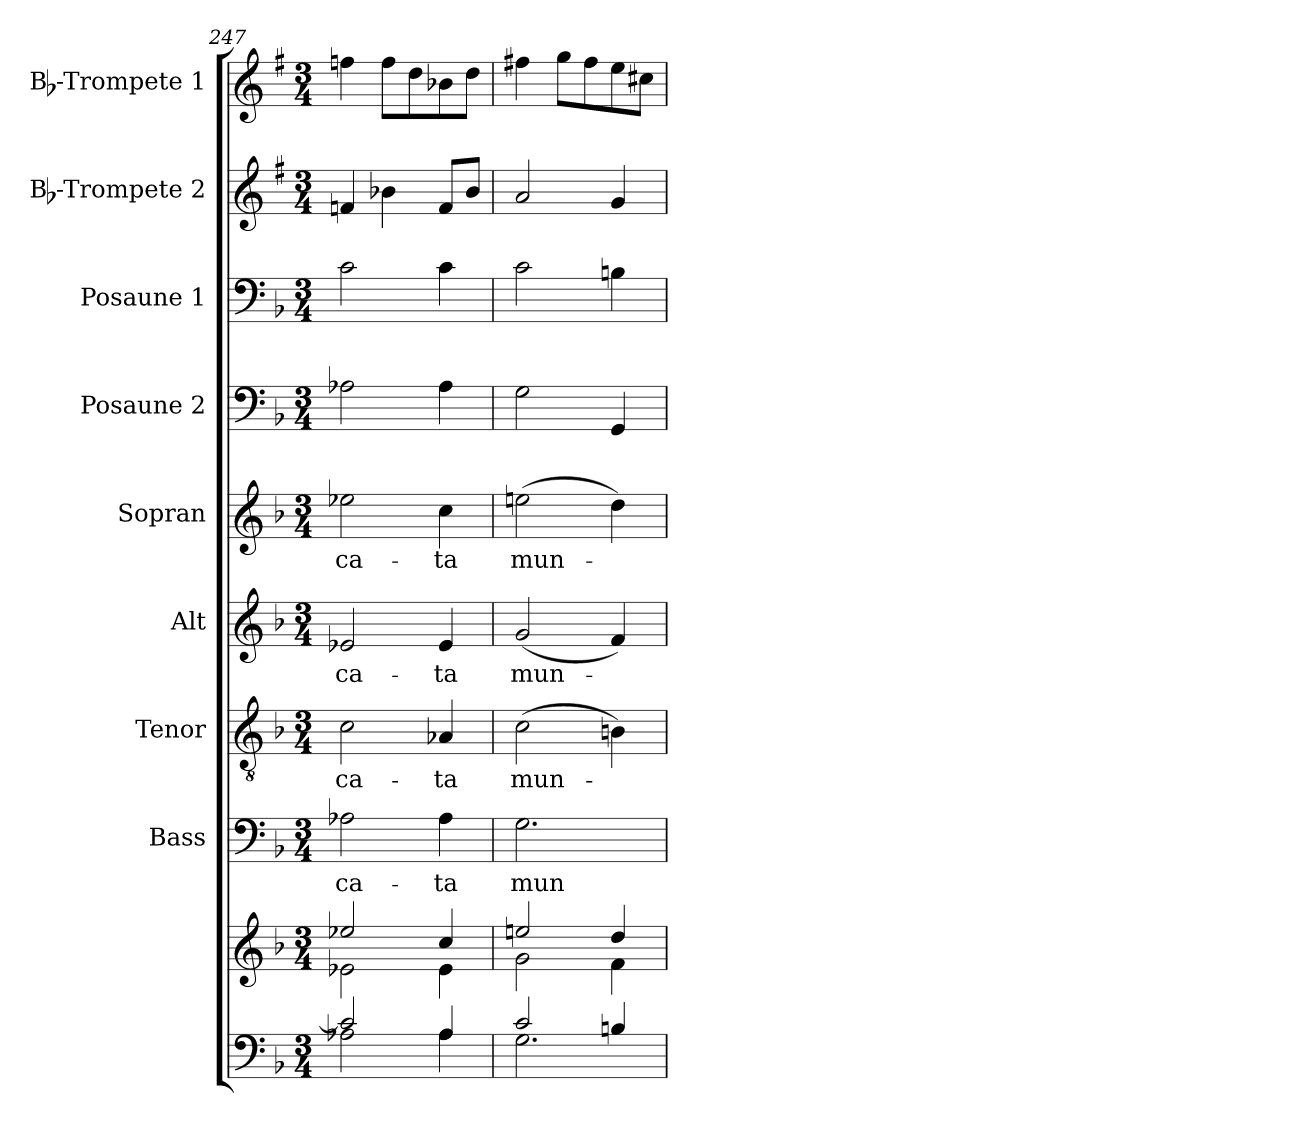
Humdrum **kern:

**kern	**kern	**kern	**text	**kern	**text	**kern	**text	**kern	**text	**kern	**kern	**kern	**kern
*part9	*part9	*part8	*part8	*part7	*part7	*part6	*part6	*part5	*part5	*part4	*part3	*part2	*part1
*staff10	*staff9	*staff8	*staff8	*staff7	*staff7	*staff6	*staff6	*staff5	*staff5	*staff4	*staff3	*staff2	*staff1
*	*	*I"Bass	*	*I"Tenor	*	*I"Alt	*	*I"Sopran	*	*I"Posaune 2	*I"Posaune 1	*I"Bb-Trompete 2	*I"Bb-Trompete 1
*	*	*I'B.	*	*I'T.	*	*I'A.	*	*I'S.	*	*I'Pos. 2	*I'Pos. 1	*I'Bb Trp. 2	*I'Bb Trp. 1
*clefF4	*clefG2	*clefF4	*	*clefGv2	*	*clefG2	*	*clefG2	*	*clefF4	*clefF4	*clefG2	*clefG2
*	*	*	*	*	*	*	*	*	*	*	*	*ITrd1c2	*ITrd1c2
*k[b-]	*k[b-]	*k[b-]	*	*k[b-]	*	*k[b-]	*	*k[b-]	*	*k[b-]	*k[b-]	*k[b-]	*k[b-]
*F:	*F:	*F:	*	*F:	*	*F:	*	*F:	*	*F:	*F:	*F:	*F:
*M3/4	*M3/4	*M3/4	*	*M3/4	*	*M3/4	*	*M3/4	*	*M3/4	*M3/4	*M3/4	*M3/4
=247	=247	=247	=247	=247	=247	=247	=247	=247	=247	=247	=247	=247	=247
*^	*^	*	*	*	*	*	*	*	*	*	*	*	*
!	!	!	!	!	!LO:LY:b	!	!LO:LY:b	!	!LO:LY:b	!	!LO:LY:b	!	!	!	!
2c/]	2A-X\	2ee-X/	2e-X\	2A-X\	-ca-	2c\	-ca-	2e-X/	-ca-	2ee-X\	-ca-	2A-X\	2c\	4e-X/	4ee-X\
.	.	.	.	.	.	.	.	.	.	.	.	.	.	4a-X\	8ee-\L
.	.	.	.	.	.	.	.	.	.	.	.	.	.	.	8cc\
!	!	!	!	!	!LO:LY:b	!	!LO:LY:b	!	!LO:LY:b	!	!LO:LY:b	!	!	!	!
4A-/	4A-\	4cc/	4e-\	4A-\	-ta	4A-X/	-ta	4e-/	-ta	4cc\	-ta	4A-\	4c\	8e-/L	8a-X\
.	.	.	.	.	.	.	.	.	.	.	.	.	.	8a-/J	8cc\J
=248	=248	=248	=248	=248	=248	=248	=248	=248	=248	=248	=248	=248	=248	=248	=248
!	!	!	!	!	!LO:LY:b	!	!LO:LY:b	!	!LO:LY:b	!	!LO:LY:b	!	!	!	!
2c/	2.G\	2een/	2g\	2.G\	mun-	(>2c\	mun-	(<2g/	mun-	(>2een\	mun-	2G\	2c\	2g/	4een\
.	.	.	.	.	.	.	.	.	.	.	.	.	.	.	8ff\L
.	.	.	.	.	.	.	.	.	.	.	.	.	.	.	8ee\
4Bn/	.	4dd/	4f\	.	.	4Bn\)	.	4f/)	.	4dd\)	.	4GG/	4Bn\	4f/	8dd\
.	.	.	.	.	.	.	.	.	.	.	.	.	.	.	8bn\J
*v	*v	*	*	*	*	*	*	*	*	*	*	*	*	*	*
*	*v	*v	*	*	*	*	*	*	*	*	*	*	*	*
=	=	=	=	=	=	=	=	=	=	=	=	=	=
*-	*-	*-	*-	*-	*-	*-	*-	*-	*-	*-	*-	*-	*-
